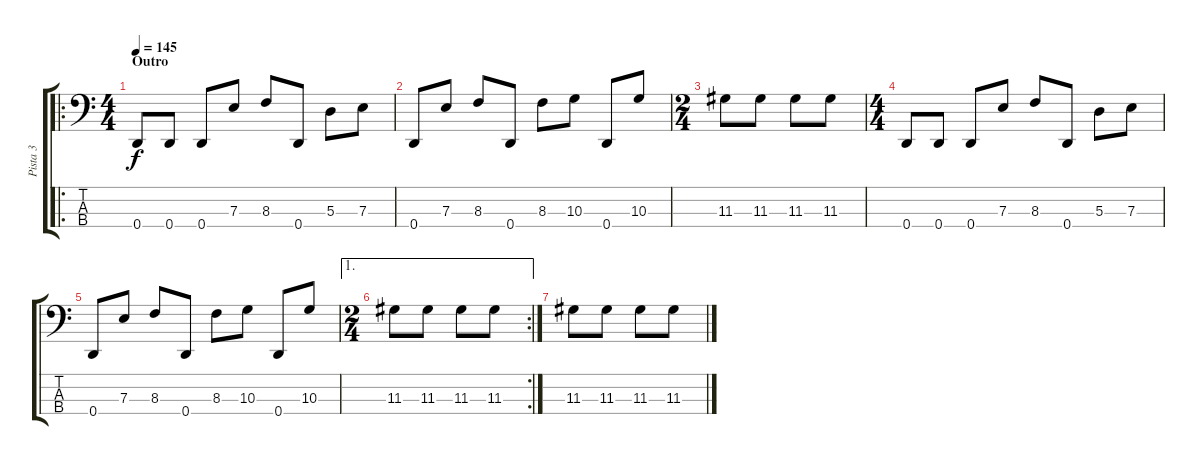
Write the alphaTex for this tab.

\track ("Pista 3" "Pista 3") {instrument electricbasspick}
\staff {score tabs}
\tuning (G2 D2 A1 D1) {hide}
\ro
\ts (4 4)
\section ("" "Outro")
\tempo 145
\clef f4
\ks c
0.4.8{dy f} 0.4.8 0.4.8 7.3.8 8.3.8 0.4.8 5.3.8 7.3.8 |
0.4.8 7.3.8 8.3.8 0.4.8 8.3.8 10.3.8 0.4.8 10.3.8 |
\ts (2 4)
11.3.8 11.3.8 11.3.8 11.3.8 |
\ts (4 4)
0.4.8 0.4.8 0.4.8 7.3.8 8.3.8 0.4.8 5.3.8 7.3.8 |
0.4.8 7.3.8 8.3.8 0.4.8 8.3.8 10.3.8 0.4.8 10.3.8 |
\ae 1
\rc 2
\ts (2 4)
11.3.8 11.3.8 11.3.8 11.3.8 |
11.3.8 11.3.8 11.3.8 11.3.8
